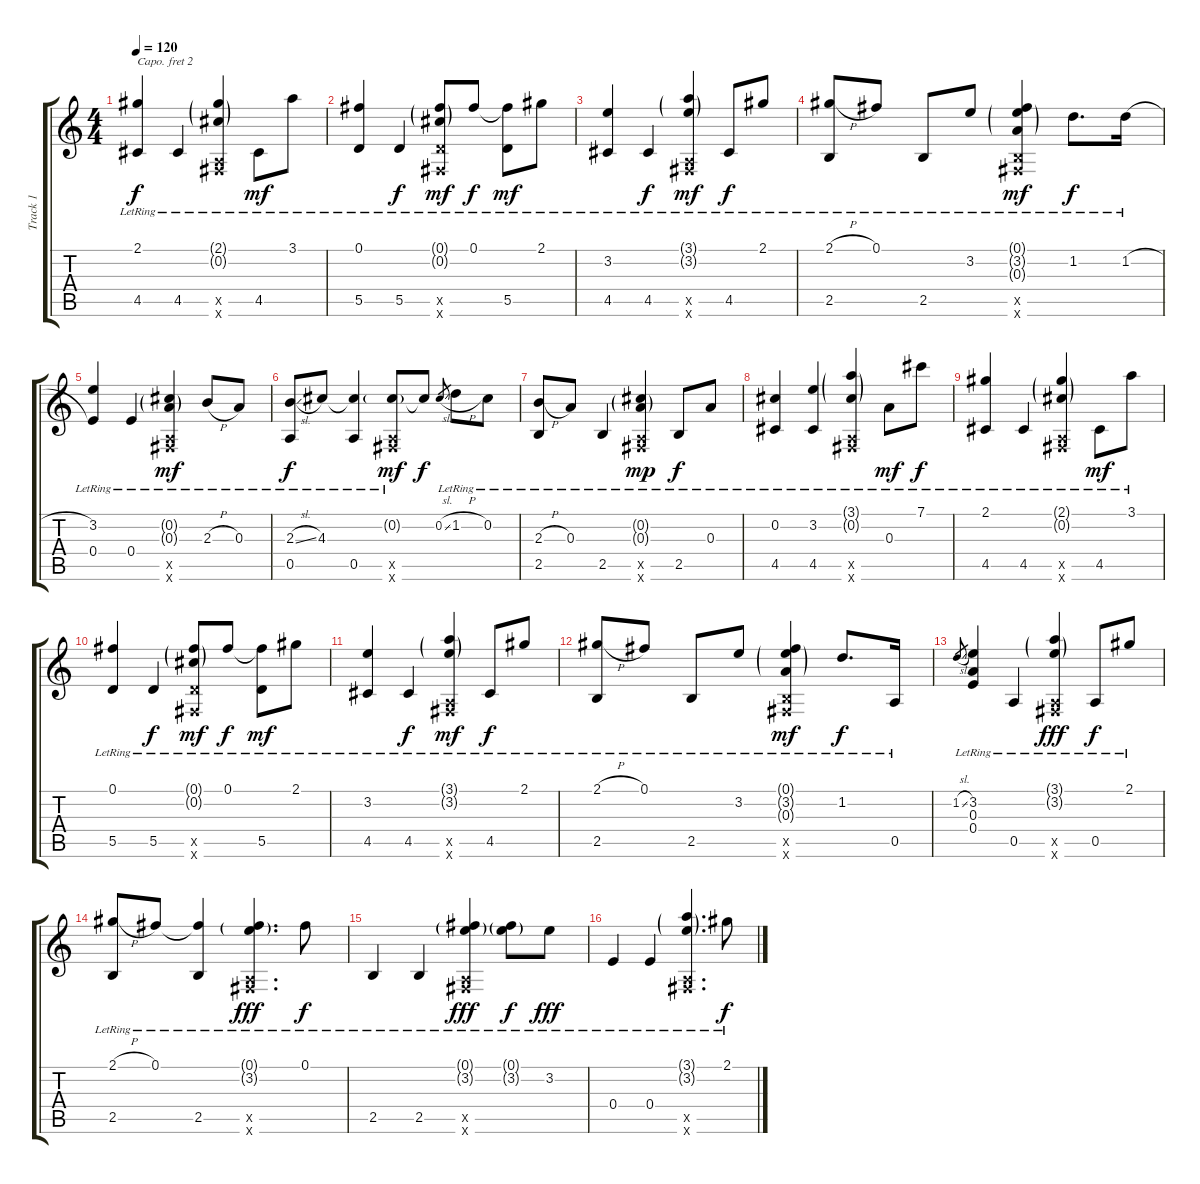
\track ("Track 1" "Track 1") {instrument acousticguitarsteel}
\staff {score tabs}
\capo 2
\tuning (E4 B3 G3 D3 G2 E2) {hide}
\ts (4 4)
\tempo 120
\clef g2
\ks c
(2.1{lr} 4.5{lr}).4{dy f} 4.5{lr}.4 (2.1{g lr} 0.2{g lr} 0.5{x} 0.6{x}).4 4.5{lr}.8{dy mf} 3.1{lr}.8 |
(0.1{lr} 5.5{lr}).4 5.5{lr}.4{dy f} (0.1{g lr} 0.2{g lr} 5.5{x} 0.6{x}).8{dy mf} 0.1{lr}.8{dy f} (0.1{t} 5.5{lr}).8{dy mf} 2.1{lr}.8 |
(3.2{lr} 4.5{lr}).4 4.5{lr}.4{dy f} (3.1{g lr} 3.2{g lr} 0.5{x} 0.6{x}).4{dy mf} 4.5{lr}.8{dy f} 2.1{lr}.8 |
(2.1{h lr} 2.5{lr}).8 0.1{lr}.8 2.5{lr}.8 3.2{lr}.8 (0.1{g lr} 3.2{g lr} 0.3{g lr} 2.5{x} 0.6{x}).4{dy mf} 1.2{lr}.8{d dy f} 1.2{h lr}.16 |
(3.2{lr} 0.4{lr}).4 0.4{lr}.4 (0.2{g lr} 0.3{g lr} 0.5{x} 0.6{x}).4{dy mf} 2.3{h lr}.8 0.3{lr}.8 |
(2.3{sl lr} 0.5{lr}).8{dy f} 4.3{lr}.8 (4.3{t} 0.5{lr}).4 (0.2{g lr} 0.5{x} 0.6{x}).8{dy mf} 0.2{t}.8{dy f} 0.2{sl}.8{gr} 1.2{h lr}.8 0.2{lr}.8 |
(2.3{h lr} 2.5{lr}).8 0.3{lr}.8 2.5{lr}.4 (0.2{g lr} 0.3{g lr} 0.5{x} 0.6{x}).4{dy mp} 2.5{lr}.8{dy f} 0.3{lr}.8 |
(0.2{lr} 4.5{lr}).4 (3.2{lr} 4.5{lr}).4 (3.1{g lr} 0.2{g lr} 0.5{x} 0.6{x}).4 0.3{lr}.8{dy mf} 7.1{lr}.8{dy f} |
(2.1{lr} 4.5{lr}).4 4.5{lr}.4 (2.1{g lr} 0.2{g lr} 0.5{x} 0.6{x}).4 4.5{lr}.8{dy mf} 3.1{lr}.8 |
(0.1{lr} 5.5{lr}).4 5.5{lr}.4{dy f} (0.1{g lr} 0.2{g lr} 5.5{x} 0.6{x}).8{dy mf} 0.1{lr}.8{dy f} (0.1{t} 5.5{lr}).8{dy mf} 2.1{lr}.8 |
(3.2{lr} 4.5{lr}).4 4.5{lr}.4{dy f} (3.1{g lr} 3.2{g lr} 0.5{x} 0.6{x}).4{dy mf} 4.5{lr}.8{dy f} 2.1{lr}.8 |
(2.1{h lr} 2.5{lr}).8 0.1{lr}.8 2.5{lr}.8 3.2{lr}.8 (0.1{g lr} 3.2{g lr} 0.3{g lr} 2.5{x} 0.6{x}).4{dy mf} 1.2{lr}.8{d dy f} 0.5{lr}.16 |
1.2{sl}.8{gr} (3.2{lr} 0.3{lr} 0.4{lr}).4 0.5{lr}.4 (3.1{g lr} 3.2{g lr} 0.5{x} 0.6{x}).4{dy fff} 0.5{lr}.8{dy f} 2.1{lr}.8 |
(2.1{h lr} 2.5{lr}).8 0.1{lr}.8 (0.1{t} 2.5{lr}).4 (0.1{g lr} 3.2{g lr} 0.5{x} 0.6{x}).4{d dy fff} 0.1{lr}.8{dy f} |
2.5{lr}.4 2.5{lr}.4 (0.1{g lr} 3.2{g lr} 0.5{x} 0.6{x}).4{dy fff} (0.1{g lr} 3.2{g lr}).8{dy f} 3.2{lr}.8{dy fff} |
0.4{lr}.4 0.4{lr}.4 (3.1{g lr} 3.2{g lr} 0.5{x} 0.6{x}).4{d} 2.1{lr}.8{dy f}
